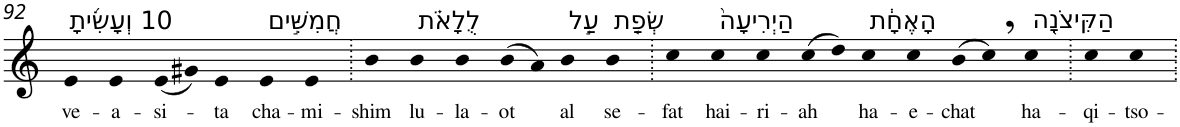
**kern	**text
*part1	*part1
*staff1	*staff1
*I"Piano	*
*I'Pno	*
!!LO:PB:g=z
*clefG2	*
*k[]	*
=92	=92
!LO:TX:a:t=10 וְעָשִׂ֜יתָ	!
!	!LO:LY:b
4e	ve-
!	!LO:LY:b
4e	-a-
!	!LO:LY:b
(8e	-si-
8g#X)	.
!	!LO:LY:b
4e	-ta
!LO:TX:a:t=חֲמִשִּׁ֣ים	!
!	!LO:LY:b
4e	cha-
!	!LO:LY:b
4e	-mi-
=93.	=93.
!	!LO:LY:b
4b	-shim
!LO:TX:a:t=לֻלָאֹ֗ת	!
!	!LO:LY:b
4b	lu-
!	!LO:LY:b
4b	-la-
!	!LO:LY:b
(8b	-ot
8a)	.
!LO:TX:a:t=עַ֣ל	!
!	!LO:LY:b
4b	al
!LO:TX:a:t=שְׂפַ֤ת	!
!	!LO:LY:b
4b	se-
=94.	=94.
!	!LO:LY:b
4cc	-fat
!LO:TX:a:t=הַיְרִיעָה֙	!
!	!LO:LY:b
4cc	hai-
!	!LO:LY:b
4cc	-ri-
!	!LO:LY:b
(8cc	-ah
8dd)	.
!LO:TX:a:t=הָאֶחָ֔ת	!
!	!LO:LY:b
4cc	ha-
!	!LO:LY:b
4cc	-e-
!	!LO:LY:b
(8b	-chat
8cc,)	.
!LO:TX:a:t=הַקִּיצֹנָ֖ה	!
!	!LO:LY:b
4cc	ha-
=95.	=95.
!	!LO:LY:b
4cc	-qi-
!	!LO:LY:b
4cc	-tso-
=.	=.
*-	*-
